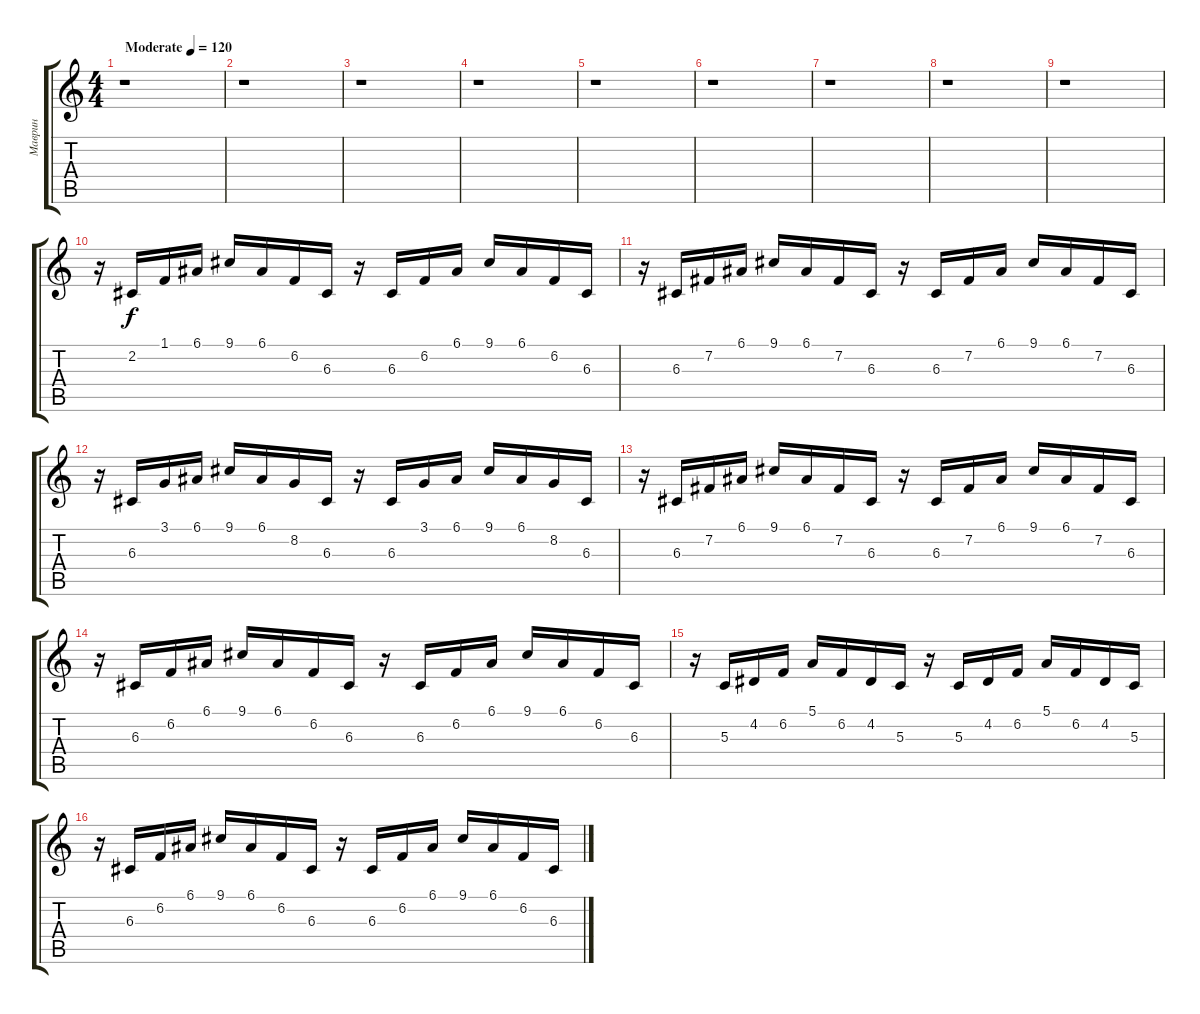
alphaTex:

\track ("Маврин" "Маврин") {instrument lead1square}
\staff {score tabs}
\tuning (E4 B3 G3 D3 A2 E2) {hide}
\ts (4 4)
\tempo (120 "Moderate")
\clef g2
\ks c
r.1{dy f instrument lead1square} |
r.1 |
r.1 |
r.1 |
r.1 |
r.1 |
r.1 |
r.1 |
r.1 |
r.16 2.2.16 1.1.16 6.1.16 9.1.16 6.1.16 6.2.16 6.3.16 r.16 6.3.16 6.2.16 6.1.16 9.1.16 6.1.16 6.2.16 6.3.16 |
r.16 6.3.16 7.2.16 6.1.16 9.1.16 6.1.16 7.2.16 6.3.16 r.16 6.3.16 7.2.16 6.1.16 9.1.16 6.1.16 7.2.16 6.3.16 |
r.16 6.3.16 3.1.16 6.1.16 9.1.16 6.1.16 8.2.16 6.3.16 r.16 6.3.16 3.1.16 6.1.16 9.1.16 6.1.16 8.2.16 6.3.16 |
r.16 6.3.16 7.2.16 6.1.16 9.1.16 6.1.16 7.2.16 6.3.16 r.16 6.3.16 7.2.16 6.1.16 9.1.16 6.1.16 7.2.16 6.3.16 |
r.16 6.3.16 6.2.16 6.1.16 9.1.16 6.1.16 6.2.16 6.3.16 r.16 6.3.16 6.2.16 6.1.16 9.1.16 6.1.16 6.2.16 6.3.16 |
r.16 5.3.16 4.2.16 6.2.16 5.1.16 6.2.16 4.2.16 5.3.16 r.16 5.3.16 4.2.16 6.2.16 5.1.16 6.2.16 4.2.16 5.3.16 |
r.16 6.3.16 6.2.16 6.1.16 9.1.16 6.1.16 6.2.16 6.3.16 r.16 6.3.16 6.2.16 6.1.16 9.1.16 6.1.16 6.2.16 6.3.16
